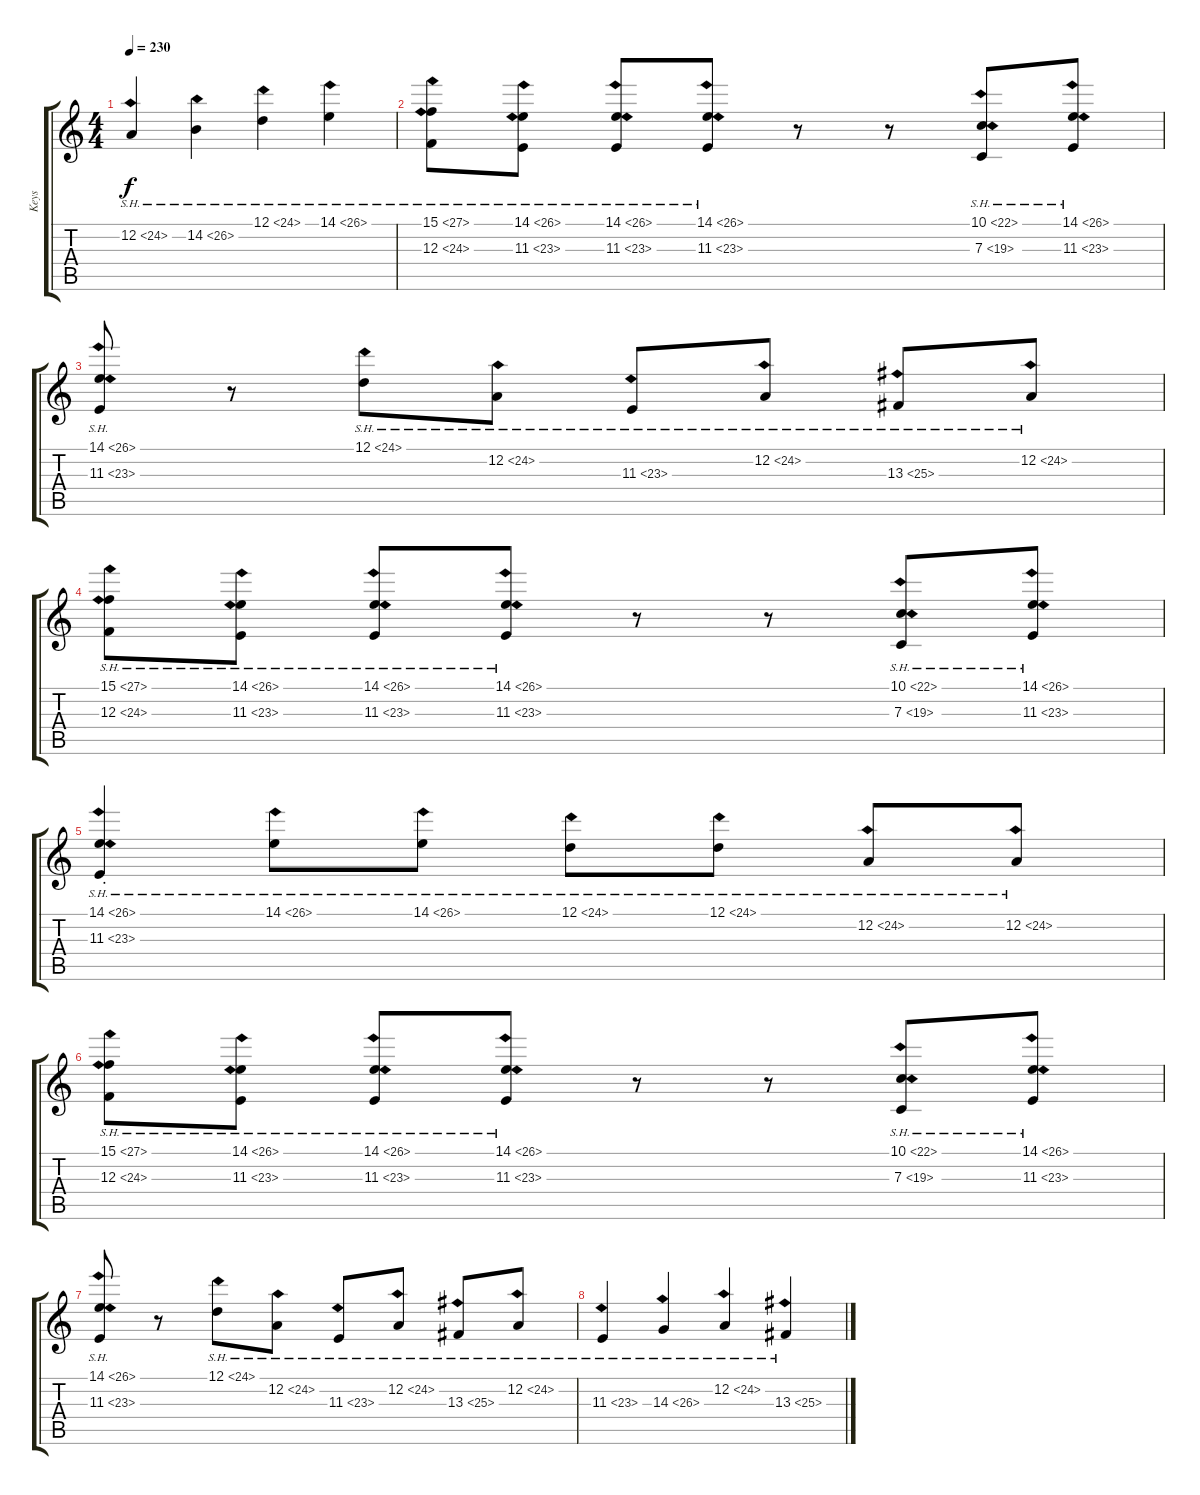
\track ("Keys" "Keys") {instrument stringensemble1}
\staff {score tabs}
\tuning (D4 A3 F3 C3 G2 C2) {hide}
\ts (4 4)
\tempo 230
\clef g2
\ks c
12.2{sh 12}.4{dy f} 14.2{sh 12}.4 12.1{sh 12}.4 14.1{sh 12}.4 |
(15.1{sh 12} 12.3{sh 12}).8 (14.1{sh 12} 11.3{sh 12}).8 (14.1{sh 12} 11.3{sh 12}).8 (14.1{sh 12} 11.3{sh 12}).8 r.8 r.8 (10.1{sh 12} 7.3{sh 12}).8 (14.1{sh 12} 11.3{sh 12}).8 |
(14.1{sh 12} 11.3{sh 12}).8 r.8 12.1{sh 12}.8 12.2{sh 12}.8 11.3{sh 12}.8 12.2{sh 12}.8 13.3{sh 12}.8 12.2{sh 12}.8 |
(15.1{sh 12} 12.3{sh 12}).8 (14.1{sh 12} 11.3{sh 12}).8 (14.1{sh 12} 11.3{sh 12}).8 (14.1{sh 12} 11.3{sh 12}).8 r.8 r.8 (10.1{sh 12} 7.3{sh 12}).8 (14.1{sh 12} 11.3{sh 12}).8 |
(14.1{sh 12 st} 11.3{sh 12 st}).4 14.1{sh 12}.8 14.1{sh 12}.8 12.1{sh 12}.8 12.1{sh 12}.8 12.2{sh 12}.8 12.2{sh 12}.8 |
(15.1{sh 12} 12.3{sh 12}).8 (14.1{sh 12} 11.3{sh 12}).8 (14.1{sh 12} 11.3{sh 12}).8 (14.1{sh 12} 11.3{sh 12}).8 r.8 r.8 (10.1{sh 12} 7.3{sh 12}).8 (14.1{sh 12} 11.3{sh 12}).8 |
(14.1{sh 12} 11.3{sh 12}).8 r.8 12.1{sh 12}.8 12.2{sh 12}.8 11.3{sh 12}.8 12.2{sh 12}.8 13.3{sh 12}.8 12.2{sh 12}.8 |
11.3{sh 12}.4 14.3{sh 12}.4 12.2{sh 12}.4 13.3{sh 12}.4
